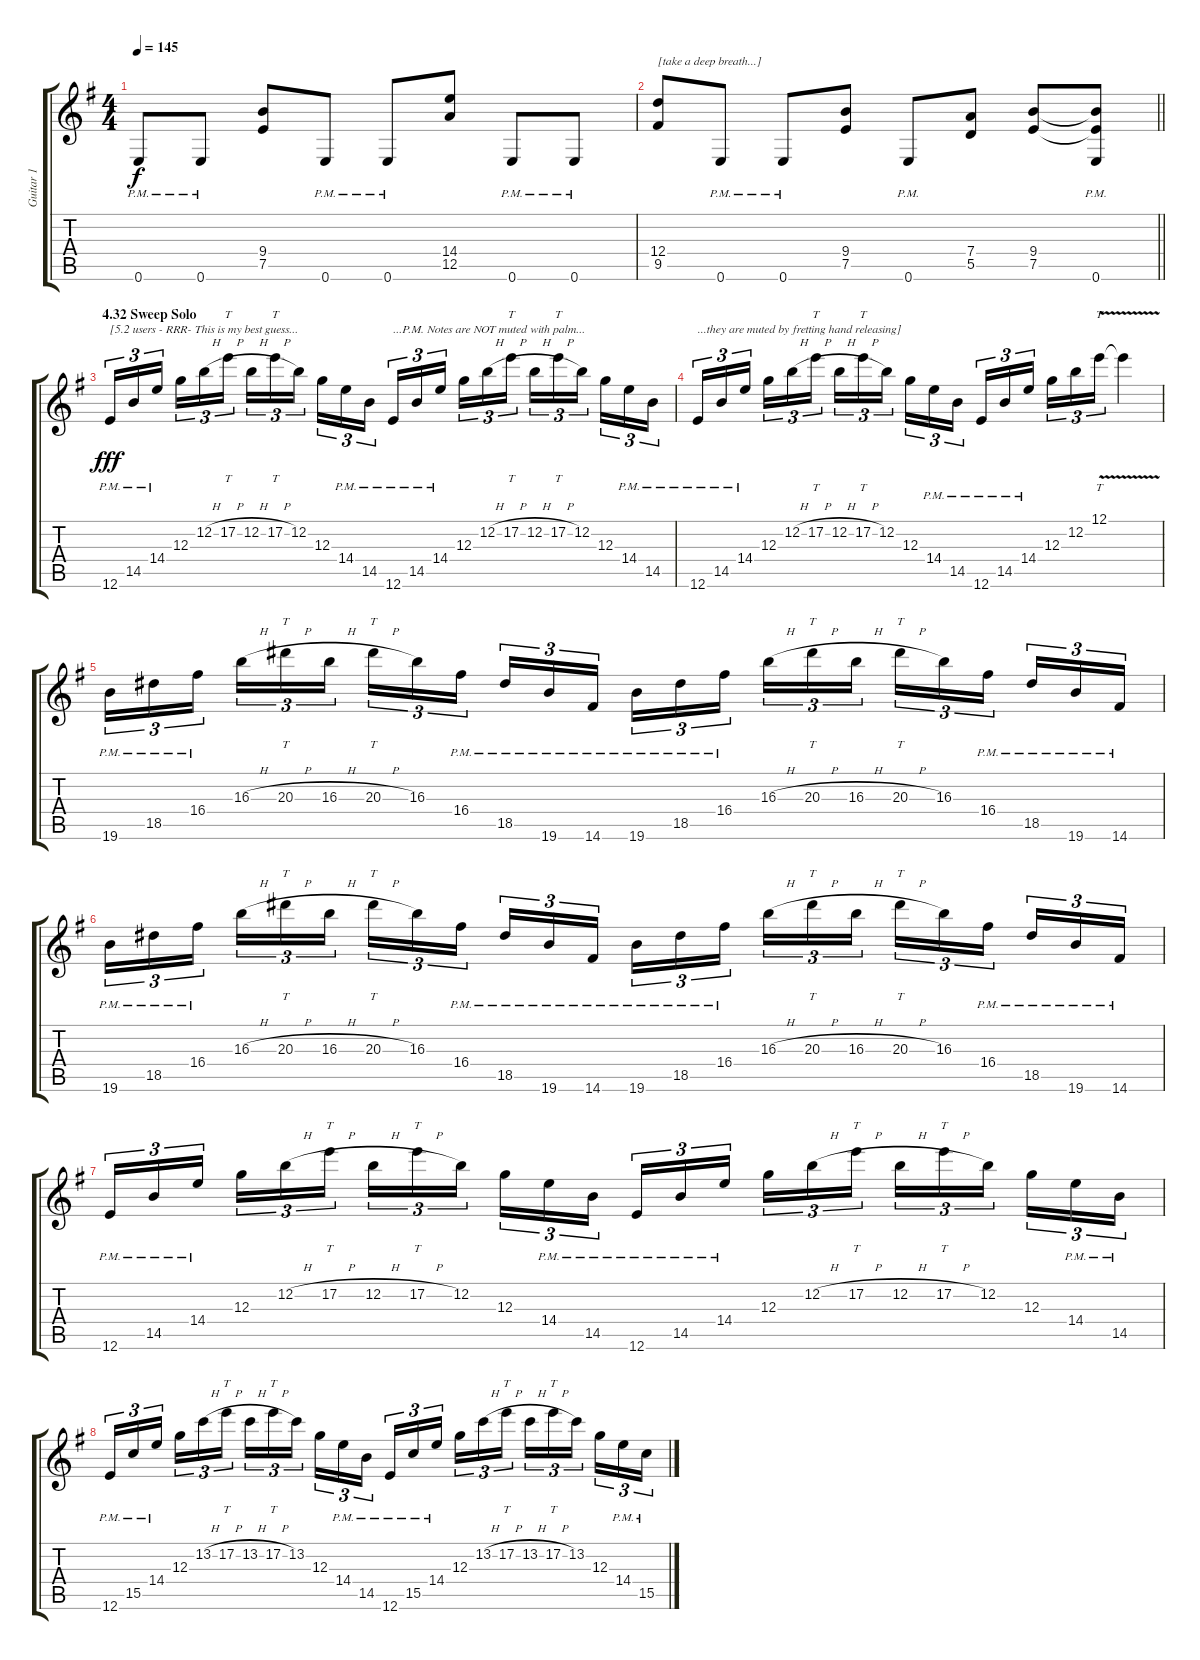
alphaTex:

\track ("Guitar 1" "Guitar 1") {instrument distortionguitar}
\staff {score tabs}
\tuning (E4 B3 G3 D3 A2 E2) {hide}
\ts (4 4)
\tempo 145
\clef g2
\ks eminor
0.6{pm}.8{dy f} 0.6{pm}.8 (9.4 7.5).8 0.6{pm}.8 0.6{pm}.8 (14.4 12.5).8 0.6{pm}.8 0.6{pm}.8 |
\barLineRight lightlight
(12.4 9.5).8{txt "[take a deep breath...]"} 0.6{pm}.8 0.6{pm}.8 (9.4 7.5).8 0.6{pm}.8 (7.4 5.5).8 (9.4 7.5).8 (9.4{t} 7.5{t} 0.6{pm}).8 |
\section ("" "4.32 Sweep Solo")
12.6{pm}.16{tu (3 2) txt "[5.2 users - RRR- This is my best guess..." dy fff volume 16 instrument distortionguitar} 14.5{pm}.16{tu (3 2)} 14.4{pm}.16{tu (3 2)} 12.3.16{tu (3 2)} 12.2{h}.16{tu (3 2)} 17.2{h}.16{tt tu (3 2)} 12.2{h}.16{tu (3 2)} 17.2{h}.16{tt tu (3 2)} 12.2.16{tu (3 2)} 12.3.16{tu (3 2)} 14.4{pm}.16{tu (3 2)} 14.5{pm}.16{tu (3 2)} 12.6{pm}.16{tu (3 2) txt "...P.M. Notes are NOT muted with palm..."} 14.5{pm}.16{tu (3 2)} 14.4{pm}.16{tu (3 2)} 12.3.16{tu (3 2)} 12.2{h}.16{tu (3 2)} 17.2{h}.16{tt tu (3 2)} 12.2{h}.16{tu (3 2)} 17.2{h}.16{tt tu (3 2)} 12.2.16{tu (3 2)} 12.3.16{tu (3 2)} 14.4{pm}.16{tu (3 2)} 14.5{pm}.16{tu (3 2)} |
12.6{pm}.16{tu (3 2) txt "...they are muted by fretting hand releasing]"} 14.5{pm}.16{tu (3 2)} 14.4{pm}.16{tu (3 2)} 12.3.16{tu (3 2)} 12.2{h}.16{tu (3 2)} 17.2{h}.16{tt tu (3 2)} 12.2{h}.16{tu (3 2)} 17.2{h}.16{tt tu (3 2)} 12.2.16{tu (3 2)} 12.3.16{tu (3 2)} 14.4{pm}.16{tu (3 2)} 14.5{pm}.16{tu (3 2)} 12.6{pm}.16{tu (3 2)} 14.5{pm}.16{tu (3 2)} 14.4{pm}.16{tu (3 2)} 12.3.16{tu (3 2)} 12.2.16{tu (3 2)} 12.1{v}.16{tt tu (3 2)} 12.1{t}.4 |
19.6{pm}.16{tu (3 2)} 18.5{pm}.16{tu (3 2)} 16.4{pm}.16{tu (3 2)} 16.3{h}.16{tu (3 2)} 20.3{h}.16{tt tu (3 2)} 16.3{h}.16{tu (3 2)} 20.3{h}.16{tt tu (3 2)} 16.3.16{tu (3 2)} 16.4{pm}.16{tu (3 2)} 18.5{pm}.16{tu (3 2)} 19.6{pm}.16{tu (3 2)} 14.6{pm}.16{tu (3 2)} 19.6{pm}.16{tu (3 2)} 18.5{pm}.16{tu (3 2)} 16.4{pm}.16{tu (3 2)} 16.3{h}.16{tu (3 2)} 20.3{h}.16{tt tu (3 2)} 16.3{h}.16{tu (3 2)} 20.3{h}.16{tt tu (3 2)} 16.3.16{tu (3 2)} 16.4{pm}.16{tu (3 2)} 18.5{pm}.16{tu (3 2)} 19.6{pm}.16{tu (3 2)} 14.6{pm}.16{tu (3 2)} |
19.6{pm}.16{tu (3 2)} 18.5{pm}.16{tu (3 2)} 16.4{pm}.16{tu (3 2)} 16.3{h}.16{tu (3 2)} 20.3{h}.16{tt tu (3 2)} 16.3{h}.16{tu (3 2)} 20.3{h}.16{tt tu (3 2)} 16.3.16{tu (3 2)} 16.4{pm}.16{tu (3 2)} 18.5{pm}.16{tu (3 2)} 19.6{pm}.16{tu (3 2)} 14.6{pm}.16{tu (3 2)} 19.6{pm}.16{tu (3 2)} 18.5{pm}.16{tu (3 2)} 16.4{pm}.16{tu (3 2)} 16.3{h}.16{tu (3 2)} 20.3{h}.16{tt tu (3 2)} 16.3{h}.16{tu (3 2)} 20.3{h}.16{tt tu (3 2)} 16.3.16{tu (3 2)} 16.4{pm}.16{tu (3 2)} 18.5{pm}.16{tu (3 2)} 19.6{pm}.16{tu (3 2)} 14.6{pm}.16{tu (3 2)} |
12.6{pm}.16{tu (3 2)} 14.5{pm}.16{tu (3 2)} 14.4{pm}.16{tu (3 2)} 12.3.16{tu (3 2)} 12.2{h}.16{tu (3 2)} 17.2{h}.16{tt tu (3 2)} 12.2{h}.16{tu (3 2)} 17.2{h}.16{tt tu (3 2)} 12.2.16{tu (3 2)} 12.3.16{tu (3 2)} 14.4{pm}.16{tu (3 2)} 14.5{pm}.16{tu (3 2)} 12.6{pm}.16{tu (3 2)} 14.5{pm}.16{tu (3 2)} 14.4{pm}.16{tu (3 2)} 12.3.16{tu (3 2)} 12.2{h}.16{tu (3 2)} 17.2{h}.16{tt tu (3 2)} 12.2{h}.16{tu (3 2)} 17.2{h}.16{tt tu (3 2)} 12.2.16{tu (3 2)} 12.3.16{tu (3 2)} 14.4{pm}.16{tu (3 2)} 14.5{pm}.16{tu (3 2)} |
12.6{pm}.16{tu (3 2)} 15.5{pm}.16{tu (3 2)} 14.4{pm}.16{tu (3 2)} 12.3.16{tu (3 2)} 13.2{h}.16{tu (3 2)} 17.2{h}.16{tt tu (3 2)} 13.2{h}.16{tu (3 2)} 17.2{h}.16{tt tu (3 2)} 13.2.16{tu (3 2)} 12.3.16{tu (3 2)} 14.4{pm}.16{tu (3 2)} 14.5{pm}.16{tu (3 2)} 12.6{pm}.16{tu (3 2)} 15.5{pm}.16{tu (3 2)} 14.4{pm}.16{tu (3 2)} 12.3.16{tu (3 2)} 13.2{h}.16{tu (3 2)} 17.2{h}.16{tt tu (3 2)} 13.2{h}.16{tu (3 2)} 17.2{h}.16{tt tu (3 2)} 13.2.16{tu (3 2)} 12.3.16{tu (3 2)} 14.4{pm}.16{tu (3 2)} 15.5{pm}.16{tu (3 2)}
